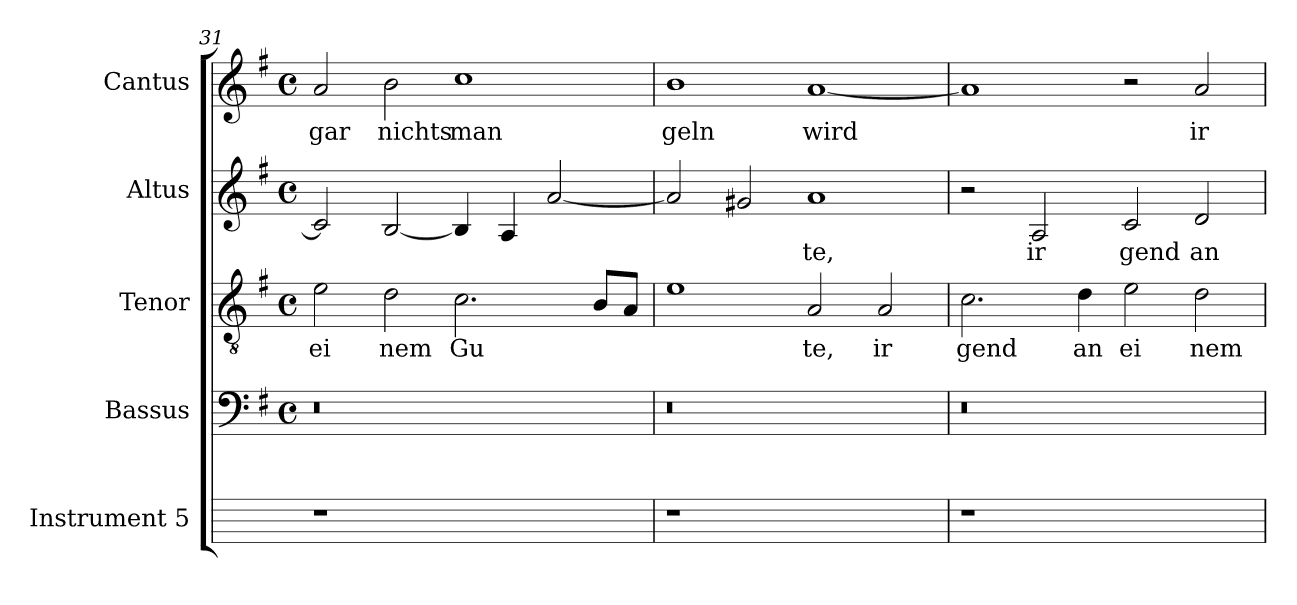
**kern	**kern	**kern	**text	**kern	**text	**kern	**text
*part5	*part4	*part3	*part3	*part2	*part2	*part1	*part1
*staff5	*staff4	*staff3	*staff3	*staff2	*staff2	*staff1	*staff1
*I"Instrument 5	*I"Bassus	*I"Tenor	*	*I"Altus	*	*I"Cantus	*
*	*clefF4	*clefGv2	*	*clefG2	*	*clefG2	*
*	*k[f#]	*k[f#]	*	*k[f#]	*	*k[f#]	*
*	*G:	*G:	*	*G:	*	*G:	*
*	*M4/4	*M4/4	*	*M4/4	*	*M4/4	*
*	*met(c)	*met(c)	*	*met(c)	*	*met(c)	*
=31	=31	=31	=31	=31	=31	=31	=31
!	!	!	!LO:LY:b:cj	!	!	!	!LO:LY:b:cj
1r	0r	2e\	ei	2c/]	.	2a/	gar
!	!	!	!LO:LY:b:cj	!	!	!	!LO:LY:b:cj
.	.	2d\	nem	[<2B/	.	2b\	nichts
!	!	!	!LO:LY:b	!	!	!	!LO:LY:b:cj
1ryy	.	2.c\	Gu	4B/]	.	1cc	man
.	.	.	.	4A/	.	.	.
.	.	.	.	[<2a/	.	.	.
.	.	8B/L	.	.	.	.	.
.	.	8A/J	.	.	.	.	.
=32	=32	=32	=32	=32	=32	=32	=32
!	!	!	!	!	!	!	!LO:LY:b:cj
1r	0r	1e	.	2a/]	.	1b	geln
.	.	.	.	2g#X/	.	.	.
!	!	!	!LO:LY:b:cj	!	!LO:LY:b:cj	!	!LO:LY:b
1ryy	.	2A/	te,	1a	te,	[<1a	wird
!	!	!	!LO:LY:b:cj	!	!	!	!
.	.	2A/	ir	.	.	.	.
=33	=33	=33	=33	=33	=33	=33	=33
!	!	!	!LO:LY:b:cj	!	!	!	!
1r	0r	2.c\	gend	2r	.	1a]	.
!	!	!	!	!	!LO:LY:b:cj	!	!
.	.	.	.	2A/	ir	.	.
!	!	!	!LO:LY:b:cj	!	!	!	!
.	.	4d\	an	.	.	.	.
!	!	!	!LO:LY:b:cj	!	!LO:LY:b:cj	!	!
1ryy	.	2e\	ei	2c/	gend	2r	.
!	!	!	!LO:LY:b:cj	!	!LO:LY:b:cj	!	!LO:LY:b:cj
.	.	2d\	nem	2d/	an	2a/	ir
=	=	=	=	=	=	=	=
*-	*-	*-	*-	*-	*-	*-	*-
